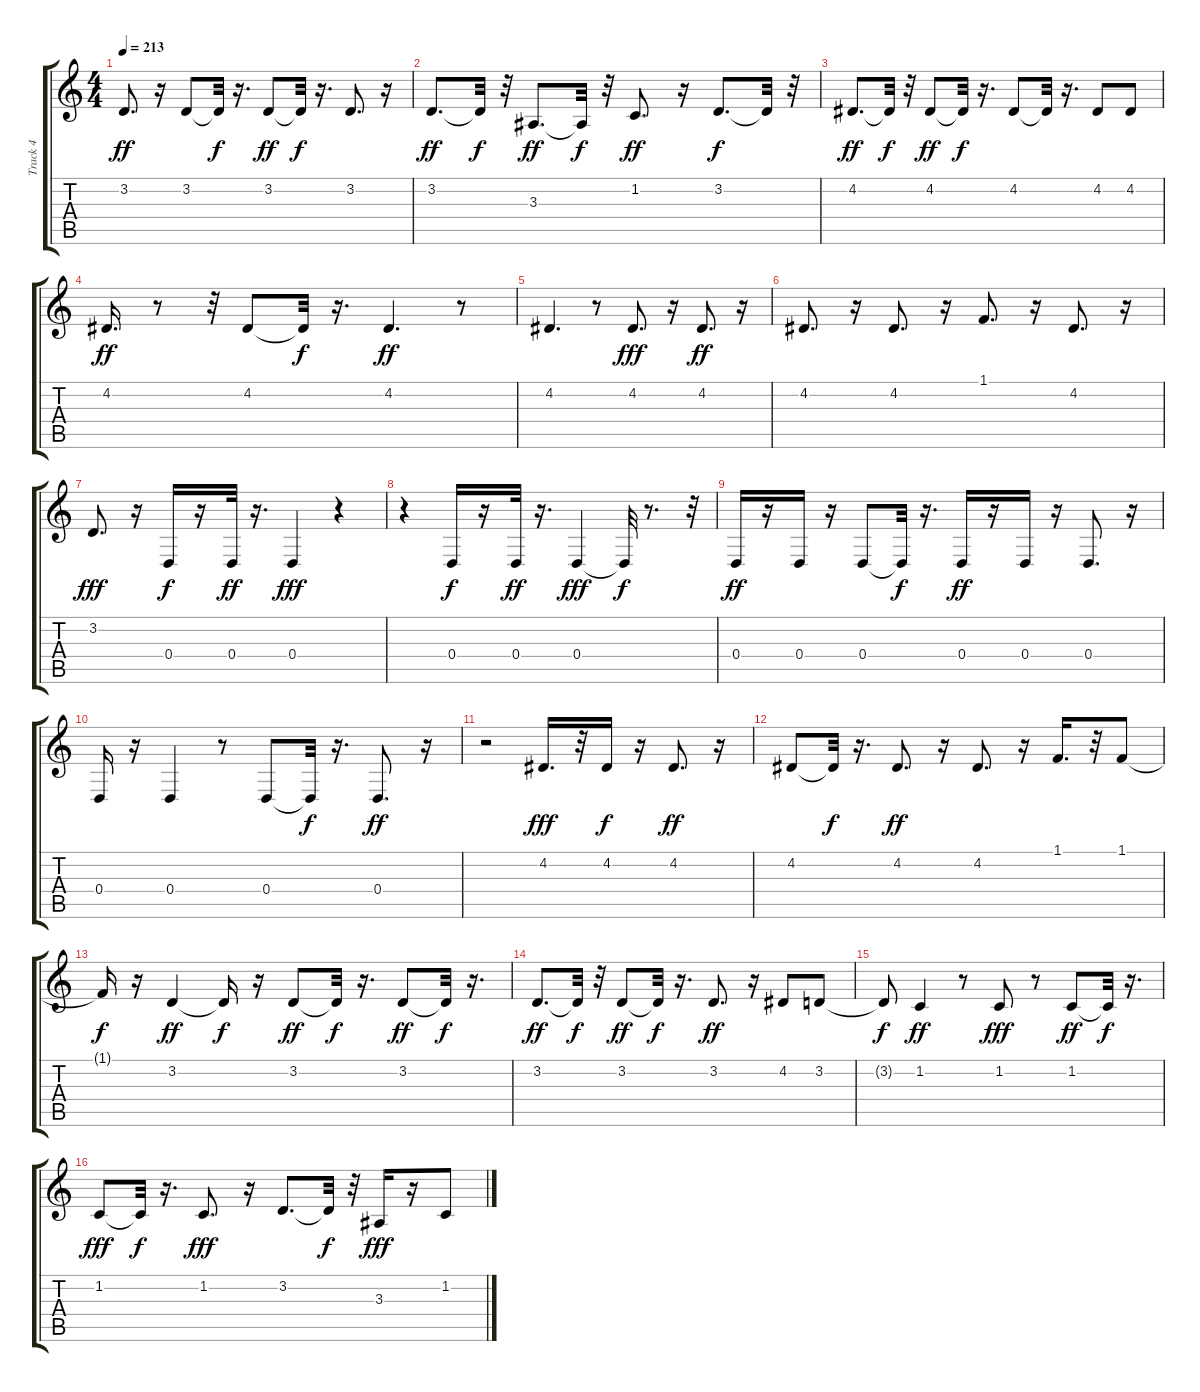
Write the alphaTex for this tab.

\track ("Track 4" "Track 4") {instrument lead8bassandlead}
\staff {score tabs}
\tuning (E4 B3 G3 D3 A2 E2) {hide}
\ts (4 4)
\tempo 213
\clef g2
\ks c
3.2.8{d dy ff} r.16 3.2.8 3.2{t}.32{dy f} r.16{d} 3.2.8{dy ff} 3.2{t}.32{dy f} r.16{d} 3.2.8{d} r.16 |
3.2.8{d dy ff} 3.2{t}.32{dy f} r.32 3.3.8{d dy ff} 3.3{t}.32{dy f} r.32 1.2.8{d dy ff} r.16 3.2.8{d dy f} 3.2{t}.32 r.32 |
4.2.8{d dy ff} 4.2{t}.32{dy f} r.32 4.2.8{dy ff} 4.2{t}.32{dy f} r.16{d} 4.2.8 4.2{t}.32 r.16{d} 4.2.8 4.2.8 |
4.2.16{d dy ff} r.8 r.32 4.2.8 4.2{t}.32{dy f} r.16{d} 4.2.4{d dy ff} r.8 |
4.2.4{d} r.8 4.2.8{d dy fff} r.16 4.2.8{d dy ff} r.16 |
4.2.8{d} r.16 4.2.8{d} r.16 1.1.8{d} r.16 4.2.8{d} r.16 |
3.2.8{d dy fff} r.16 0.4.16{dy f} r.16 0.4.32{dy ff} r.16{d} 0.4.4{dy fff} r.4 |
r.4 0.4.16{dy f} r.16 0.4.32{dy ff} r.16{d} 0.4.4{dy fff} 0.4{t}.32{dy f} r.8{d} r.32 |
0.4.16{dy ff} r.16 0.4.16 r.16 0.4.8 0.4{t}.32{dy f} r.16{d} 0.4.16{dy ff} r.16 0.4.16 r.16 0.4.8{d} r.16 |
0.4.16 r.16 0.4.4 r.8 0.4.8 0.4{t}.32{dy f} r.16{d} 0.4.8{d dy ff} r.16 |
r.2 4.2.16{d dy fff} r.32 4.2.16{dy f} r.16 4.2.8{d dy ff} r.16 |
4.2.8 4.2{t}.32{dy f} r.16{d} 4.2.8{d dy ff} r.16 4.2.8{d} r.16 1.1.16{d} r.32 1.1.8 |
1.1{t}.16{dy f} r.16 3.2.4{dy ff} 3.2{t}.16{dy f} r.16 3.2.8{dy ff} 3.2{t}.32{dy f} r.16{d} 3.2.8{dy ff} 3.2{t}.32{dy f} r.16{d} |
3.2.8{d dy ff} 3.2{t}.32{dy f} r.32 3.2.8{dy ff} 3.2{t}.32{dy f} r.16{d} 3.2.8{d dy ff} r.16 4.2.8 3.2.8 |
3.2{t}.8{dy f} 1.2.4{dy ff} r.8 1.2.8{dy fff} r.8 1.2.8{dy ff} 1.2{t}.32{dy f} r.16{d} |
1.2.8{dy fff} 1.2{t}.32{dy f} r.16{d} 1.2.8{d dy fff} r.16 3.2.8{d} 3.2{t}.32{dy f} r.32 3.3.16{dy fff} r.16 1.2.8
